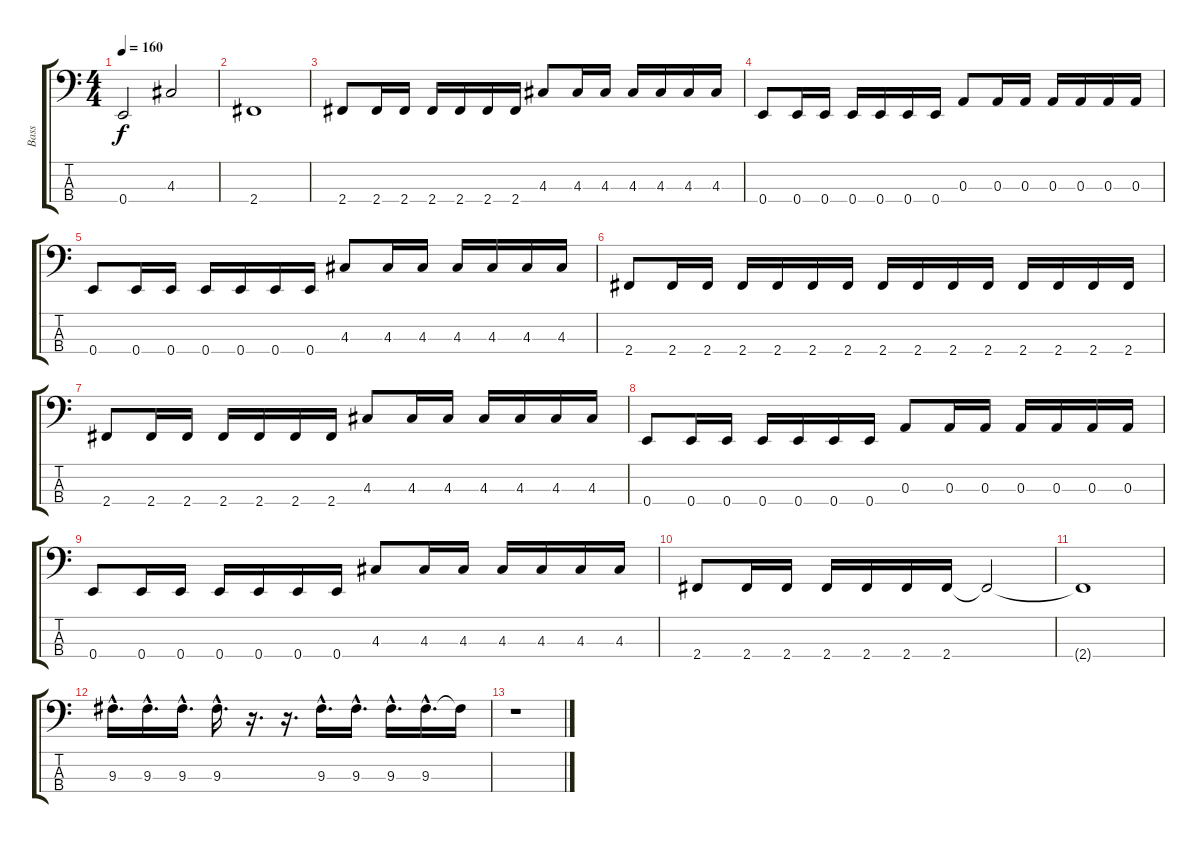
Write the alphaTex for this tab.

\track ("Bass" "Bass") {instrument electricbasspick}
\staff {score tabs}
\tuning (G2 D2 A1 E1) {hide}
\ts (4 4)
\tempo 160
\clef f4
\ks c
0.4.2{dy f} 4.3.2 |
2.4.1 |
2.4.8 2.4.16 2.4.16 2.4.16 2.4.16 2.4.16 2.4.16 4.3.8 4.3.16 4.3.16 4.3.16 4.3.16 4.3.16 4.3.16 |
0.4.8 0.4.16 0.4.16 0.4.16 0.4.16 0.4.16 0.4.16 0.3.8 0.3.16 0.3.16 0.3.16 0.3.16 0.3.16 0.3.16 |
0.4.8 0.4.16 0.4.16 0.4.16 0.4.16 0.4.16 0.4.16 4.3.8 4.3.16 4.3.16 4.3.16 4.3.16 4.3.16 4.3.16 |
2.4.8 2.4.16 2.4.16 2.4.16 2.4.16 2.4.16 2.4.16 2.4.16 2.4.16 2.4.16 2.4.16 2.4.16 2.4.16 2.4.16 2.4.16 |
2.4.8 2.4.16 2.4.16 2.4.16 2.4.16 2.4.16 2.4.16 4.3.8 4.3.16 4.3.16 4.3.16 4.3.16 4.3.16 4.3.16 |
0.4.8 0.4.16 0.4.16 0.4.16 0.4.16 0.4.16 0.4.16 0.3.8 0.3.16 0.3.16 0.3.16 0.3.16 0.3.16 0.3.16 |
0.4.8 0.4.16 0.4.16 0.4.16 0.4.16 0.4.16 0.4.16 4.3.8 4.3.16 4.3.16 4.3.16 4.3.16 4.3.16 4.3.16 |
2.4.8 2.4.16 2.4.16 2.4.16 2.4.16 2.4.16 2.4.16 2.4{t}.2 |
2.4{t}.1 |
9.3{hac}.16{d} 9.3{hac}.16{d} 9.3{hac}.16{d} 9.3{hac}.16{d} r.16{d} r.16{d} 9.3{hac}.16{d} 9.3{hac}.16{d} 9.3{hac}.16{d} 9.3{hac}.16{d} 9.3{t}.16 |
r.1
